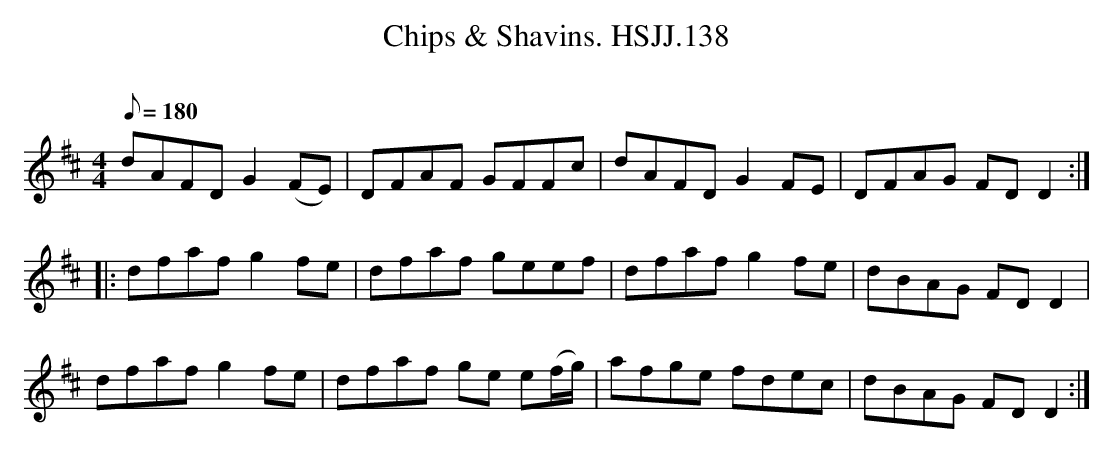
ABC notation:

X:1
T:Chips & Shavins. HSJJ.138
M:4/4
L:1/8
Q:180
O:
K:D
dAFDG2(FE)|DFAF GFFc|dAFDG2FE|DFAG FDD2:|
|:dfafg2fe|dfaf geef|dfafg2fe|dBAG FDD2|
dfafg2fe|dfaf ge e(f/g/)|afge fdec|dBAG FDD2:|
